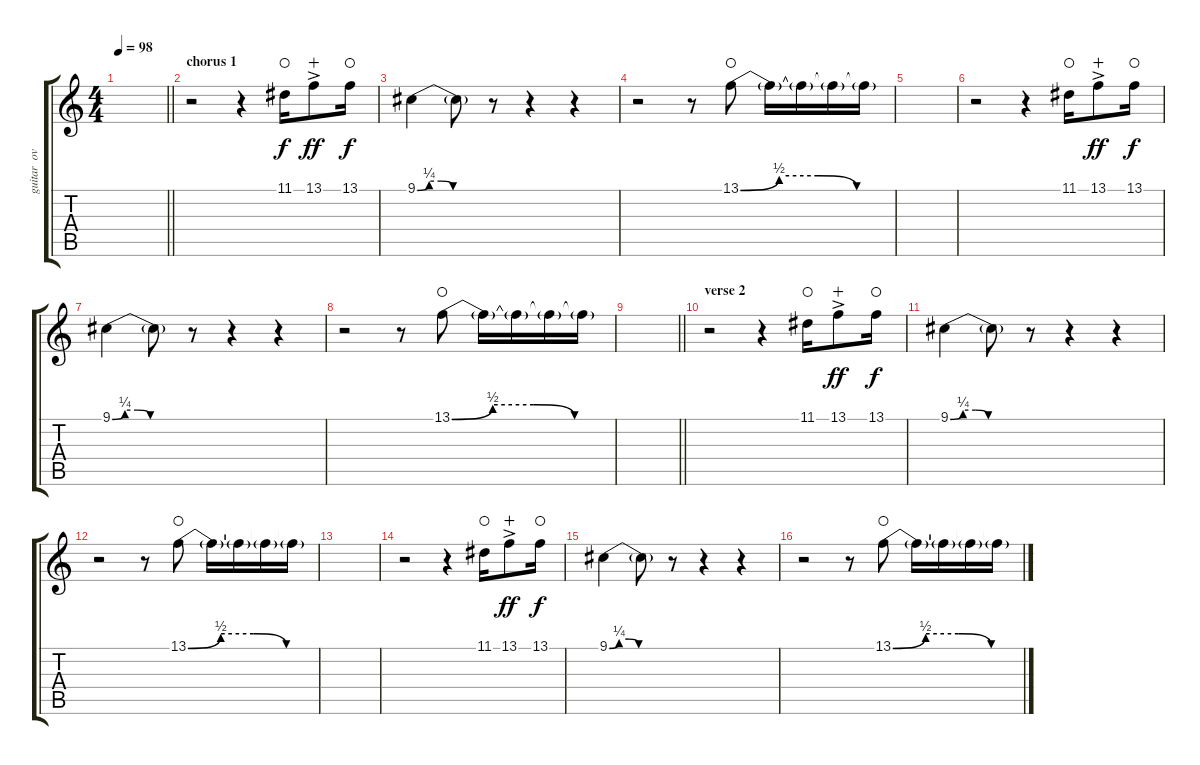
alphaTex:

\track ("guitar  overdub" "guitar  ov") {instrument pad5bowed}
\staff {score tabs}
\tuning (E4 B3 G3 D3 A2 E2) {hide}
\ts (4 4)
\tempo 98
\clef g2
\barLineRight lightlight
\ks c
|
\section ("" "chorus 1")
r.2 r.4 11.1.16{waho} 13.1{ac}.8{dy ff wahc} 13.1.16{dy f waho} |
9.1{be (custom 0 0 10 1 20 1 30 0 60 0)}.4 9.1{t}.8 r.8 r.4 r.4 |
r.2 r.8 13.1{be (custom 0 0 15 2 30 2 45 0 60 0)}.8{waho} 13.1{t}.16 13.1{t}.16 13.1{t}.16 13.1{t}.16 |
|
r.2 r.4 11.1.16{waho} 13.1{ac}.8{dy ff wahc} 13.1.16{dy f waho} |
9.1{be (custom 0 0 10 1 20 1 30 0 60 0)}.4 9.1{t}.8 r.8 r.4 r.4 |
r.2 r.8 13.1{be (custom 0 0 15 2 30 2 45 0 60 0)}.8{waho} 13.1{t}.16 13.1{t}.16 13.1{t}.16 13.1{t}.16 |
\barLineRight lightlight
|
\section ("" "verse 2")
r.2 r.4 11.1.16{waho} 13.1{ac}.8{dy ff wahc} 13.1.16{dy f waho} |
9.1{be (custom 0 0 10 1 20 1 30 0 60 0)}.4 9.1{t}.8 r.8 r.4 r.4 |
r.2 r.8 13.1{be (custom 0 0 15 2 30 2 45 0 60 0)}.8{waho} 13.1{t}.16 13.1{t}.16 13.1{t}.16 13.1{t}.16 |
|
r.2 r.4 11.1.16{waho} 13.1{ac}.8{dy ff wahc} 13.1.16{dy f waho} |
9.1{be (custom 0 0 10 1 20 1 30 0 60 0)}.4 9.1{t}.8 r.8 r.4 r.4 |
r.2 r.8 13.1{be (custom 0 0 15 2 30 2 45 0 60 0)}.8{waho} 13.1{t}.16 13.1{t}.16 13.1{t}.16 13.1{t}.16
